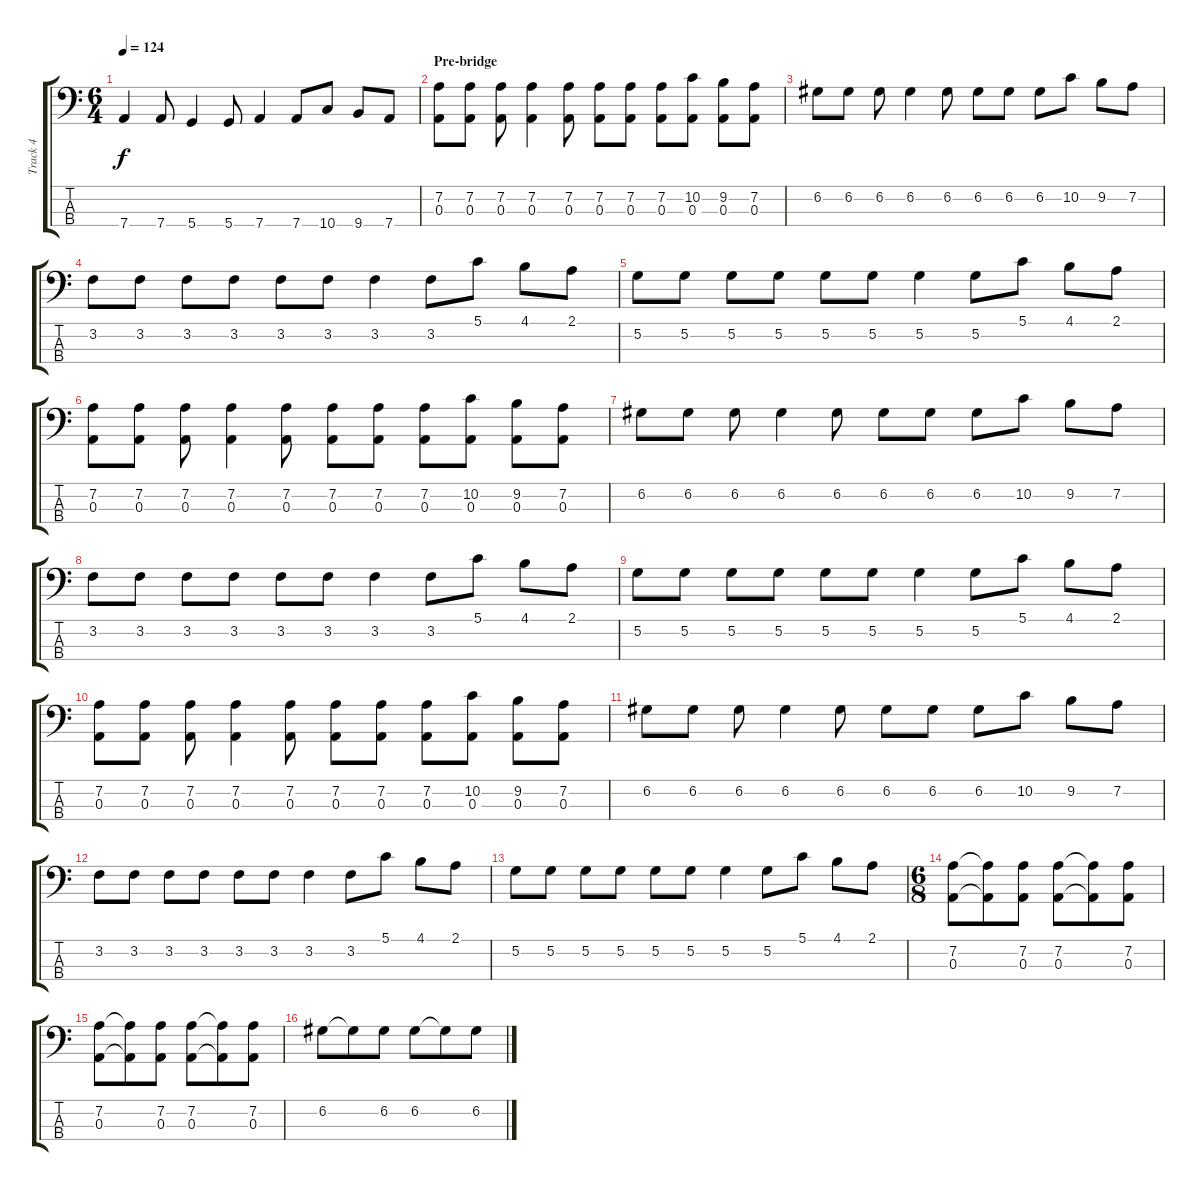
\track ("Track 4" "Track 4") {instrument electricbasspick}
\staff {score tabs}
\tuning (G2 D2 A1 D1) {hide}
\ts (6 4)
\tempo 124
\clef f4
\ks c
7.4.4{dy f} 7.4.8 5.4.4 5.4.8 7.4.4 7.4.8 10.4.8 9.4.8 7.4.8 |
\section ("" "Pre-bridge")
(7.2 0.3).8{volume 12} (7.2 0.3).8 (7.2 0.3).8 (7.2 0.3).4 (7.2 0.3).8 (7.2 0.3).8 (7.2 0.3).8 (7.2 0.3).8 (10.2 0.3).8 (9.2 0.3).8 (7.2 0.3).8 |
6.2.8 6.2.8 6.2.8 6.2.4 6.2.8 6.2.8 6.2.8 6.2.8 10.2.8 9.2.8 7.2.8 |
3.2.8 3.2.8 3.2.8 3.2.8 3.2.8 3.2.8 3.2.4 3.2.8 5.1.8 4.1.8 2.1.8 |
5.2.8 5.2.8 5.2.8 5.2.8 5.2.8 5.2.8 5.2.4 5.2.8 5.1.8 4.1.8 2.1.8 |
(7.2 0.3).8{volume 12} (7.2 0.3).8 (7.2 0.3).8 (7.2 0.3).4 (7.2 0.3).8 (7.2 0.3).8 (7.2 0.3).8 (7.2 0.3).8 (10.2 0.3).8 (9.2 0.3).8 (7.2 0.3).8 |
6.2.8 6.2.8 6.2.8 6.2.4 6.2.8 6.2.8 6.2.8 6.2.8 10.2.8 9.2.8 7.2.8 |
3.2.8 3.2.8 3.2.8 3.2.8 3.2.8 3.2.8 3.2.4 3.2.8 5.1.8 4.1.8 2.1.8 |
5.2.8 5.2.8 5.2.8 5.2.8 5.2.8 5.2.8 5.2.4 5.2.8 5.1.8 4.1.8 2.1.8 |
(7.2 0.3).8{volume 12} (7.2 0.3).8 (7.2 0.3).8 (7.2 0.3).4 (7.2 0.3).8 (7.2 0.3).8 (7.2 0.3).8 (7.2 0.3).8 (10.2 0.3).8 (9.2 0.3).8 (7.2 0.3).8 |
6.2.8 6.2.8 6.2.8 6.2.4 6.2.8 6.2.8 6.2.8 6.2.8 10.2.8 9.2.8 7.2.8 |
3.2.8 3.2.8 3.2.8 3.2.8 3.2.8 3.2.8 3.2.4 3.2.8 5.1.8 4.1.8 2.1.8 |
5.2.8 5.2.8 5.2.8 5.2.8 5.2.8 5.2.8 5.2.4 5.2.8 5.1.8 4.1.8 2.1.8 |
\ts (6 8)
(7.2 0.3).8{volume 12} (7.2{t} 0.3{t}).8 (7.2 0.3).8 (7.2 0.3).8 (7.2{t} 0.3{t}).8 (7.2 0.3).8 |
(7.2 0.3).8 (7.2{t} 0.3{t}).8 (7.2 0.3).8 (7.2 0.3).8 (7.2{t} 0.3{t}).8 (7.2 0.3).8 |
6.2.8 6.2{t}.8 6.2.8 6.2.8 6.2{t}.8 6.2.8
